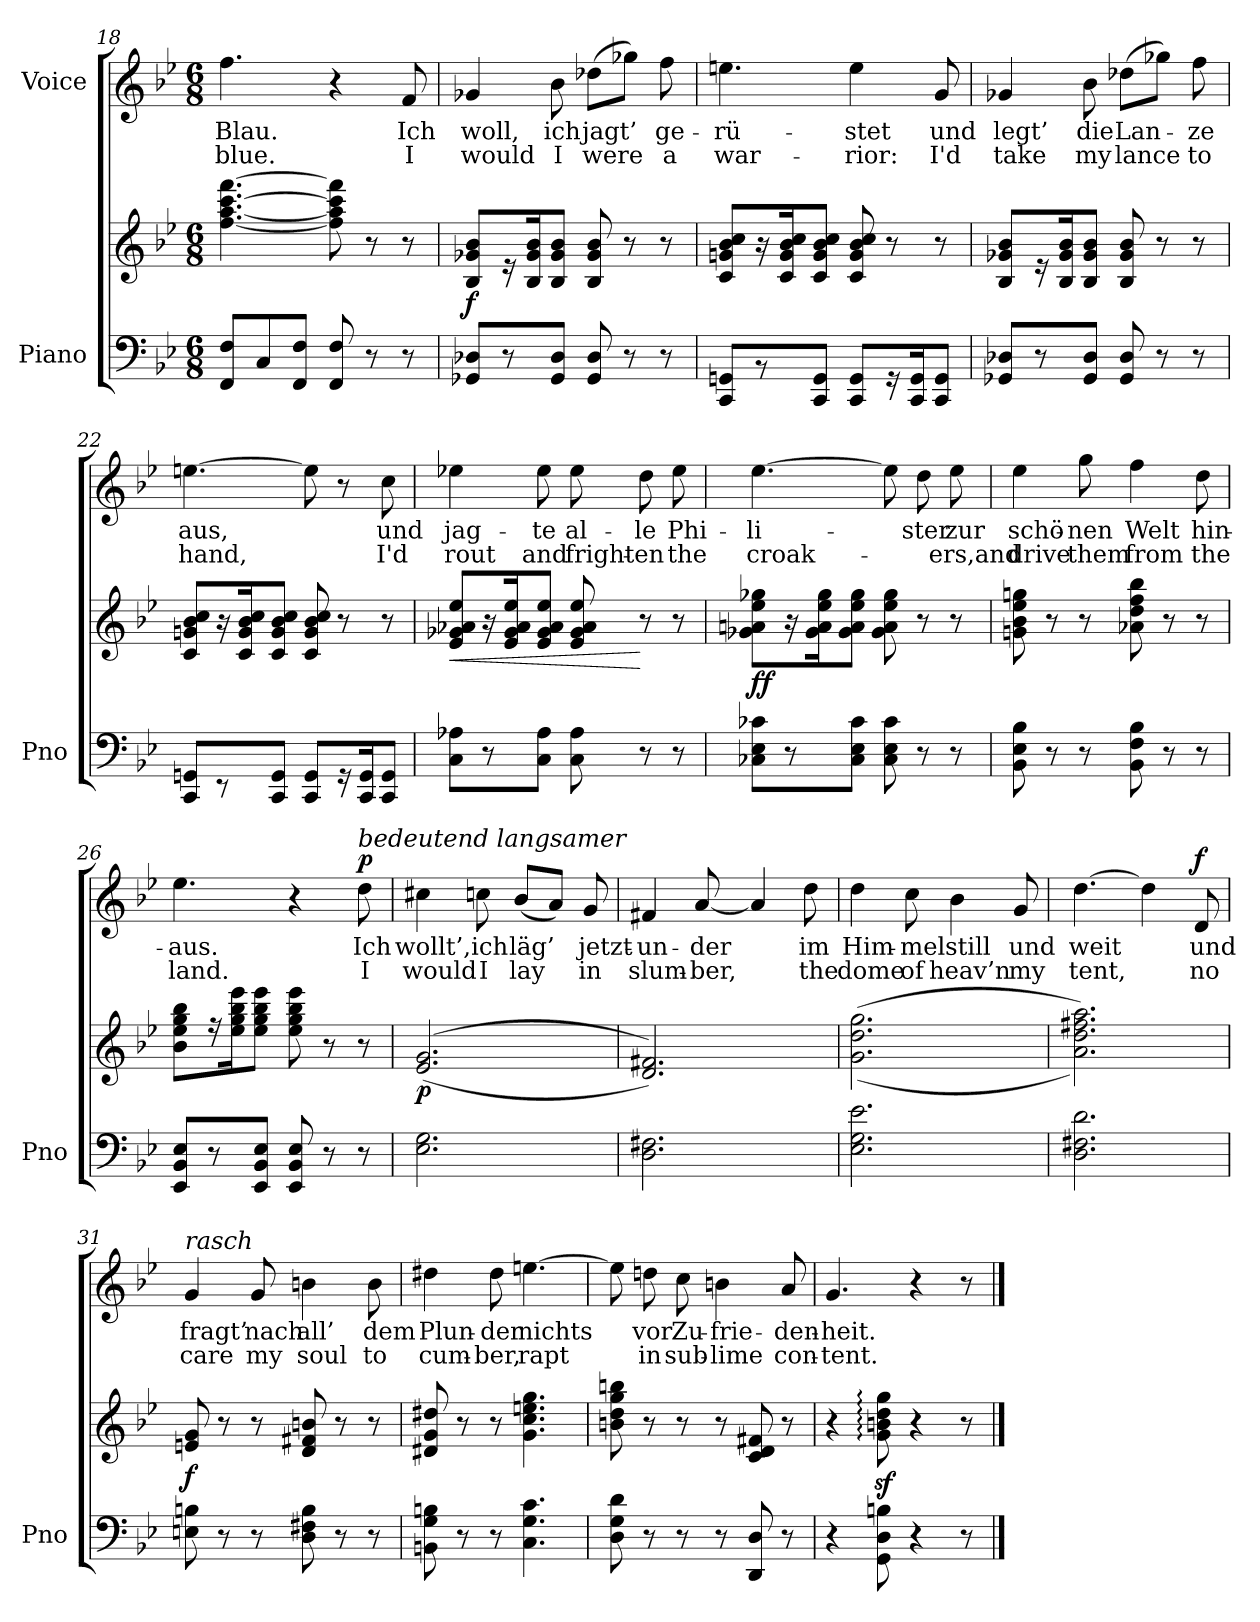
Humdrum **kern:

**kern	**kern	**dynam	**kern	**text	**text	**dynam
*part2	*part2	*part2	*part1	*part1	*part1	*part1
*staff3	*staff2	*staff2/3	*staff1	*staff1	*staff1	*staff1
*I"Piano	*	*	*I"Voice	*	*	*
*I'Pno	*	*	*	*	*	*
*clefF4	*clefG2	*	*clefG2	*	*	*
*k[b-e-]	*k[b-e-]	*	*k[b-e-]	*	*	*
*M6/8	*M6/8	*	*M6/8	*	*	*
=18	=18	=18	=18	=18	=18	=18
!	!	!	!	!LO:LY:b	!LO:LY:b	!
8FF/ 8F/L	[4.ff\ [4.aa\ [4.ccc\ [4.fff\	.	4.ff\	Blau.	blue.	.
8C/	.	.	.	.	.	.
8FF/ 8F/J	.	.	.	.	.	.
8FF/ 8F/	8ff\] 8aa\] 8ccc\] 8fff\]	.	4r	.	.	.
8r	8r	.	.	.	.	.
!	!	!	!	!LO:LY:b	!LO:LY:b	!
8r	8r	.	8f/	Ich	I	.
=19	=19	=19	=19	=19	=19	=19
!	!	!LO:DY:b	!	!LO:LY:b	!LO:LY:b	!
8GG-X/ 8D-X/L	8B-/ 8g-X/ 8b-/L	f	4g-X/	woll,	would	.
8r	16r	.	.	.	.	.
.	16B-/ 16g-/ 16b-/K	.	.	.	.	.
!	!	!	!	!LO:LY:b	!LO:LY:b	!
8GG-/ 8D-/J	8B-/ 8g-/ 8b-/J	.	8b-\	ich	I	.
!	!	!	!	!LO:LY:b	!LO:LY:b	!
8GG-/ 8D-/	8B-/ 8g-/ 8b-/	.	(>8dd-X\L	jagt’	were	.
8r	8r	.	8gg-X\J)	.	.	.
!	!	!	!	!LO:LY:b	!LO:LY:b	!
8r	8r	.	8ff\	ge-	a	.
=20	=20	=20	=20	=20	=20	=20
!	!	!	!	!LO:LY:b	!LO:LY:b	!
8CC/ 8GGn/L	8c/ 8gn/ 8b-/ 8cc/L	.	4.een\	-rü-	war-	.
8rBB	16r	.	.	.	.	.
.	16c/ 16g/ 16b-/ 16cc/K	.	.	.	.	.
8CC/ 8GG/J	8c/ 8g/ 8b-/ 8cc/J	.	.	.	.	.
!	!	!	!	!LO:LY:b	!LO:LY:b	!
8CC/ 8GG/L	8c/ 8g/ 8b-/ 8cc/	.	4ee\	-stet	-rior:	.
16rGG	8r	.	.	.	.	.
16CC/ 16GG/K	.	.	.	.	.	.
!	!	!	!	!LO:LY:b	!LO:LY:b	!
8CC/ 8GG/J	8r	.	8g/	und	I'd	.
!!LO:LB:g=z
=21	=21	=21	=21	=21	=21	=21
!	!	!	!	!LO:LY:b	!LO:LY:b	!
8GG-X/ 8D-X/L	8B-/ 8g-X/ 8b-/L	.	4g-X/	legt’	take	.
8r	16r	.	.	.	.	.
.	16B-/ 16g-/ 16b-/K	.	.	.	.	.
!	!	!	!	!LO:LY:b	!LO:LY:b	!
8GG-/ 8D-/J	8B-/ 8g-/ 8b-/J	.	8b-\	die	my	.
!	!	!	!	!LO:LY:b	!LO:LY:b	!
8GG-/ 8D-/	8B-/ 8g-/ 8b-/	.	(>8dd-X\L	Lan-	lance	.
8r	8r	.	8gg-X\J)	.	.	.
!	!	!	!	!LO:LY:b	!LO:LY:b	!
8r	8r	.	8ff\	-ze	to	.
=22	=22	=22	=22	=22	=22	=22
!	!	!	!	!LO:LY:b	!LO:LY:b	!
8CC/ 8GGn/L	8c/ 8gn/ 8b-/ 8cc/L	.	[4.een\	aus,	hand,	.
8r	16r	.	.	.	.	.
.	16c/ 16g/ 16b-/ 16cc/K	.	.	.	.	.
8CC/ 8GG/J	8c/ 8g/ 8b-/ 8cc/J	.	.	.	.	.
8CC/ 8GG/L	8c/ 8g/ 8b-/ 8cc/	.	8ee\]	.	.	.
16rGG	8r	.	8r	.	.	.
16CC/ 16GG/K	.	.	.	.	.	.
!	!	!	!	!LO:LY:b	!LO:LY:b	!
8CC/ 8GG/J	8r	.	8cc\	und	I'd	.
=23	=23	=23	=23	=23	=23	=23
!	!	!LO:HP:b	!	!LO:LY:b	!LO:LY:b	!
8C\ 8A-X\L	8e-/ 8g-X/ 8a-X/ 8ee-/L	<	4ee-X\	jag-	rout	.
8r	16r	.	.	.	.	.
.	16e-/ 16g-/ 16a-/ 16ee-/K	.	.	.	.	.
!	!	!	!	!LO:LY:b	!LO:LY:b	!
8C\ 8A-\J	8e-/ 8g-/ 8a-/ 8ee-/J	.	8ee-\	-te	and	.
!	!	!	!	!LO:LY:b	!LO:LY:b	!
8C\ 8A-\	8e-/ 8g-/ 8a-/ 8ee-/	.	8ee-\	al-	fright-	.
!	!	!	!	!LO:LY:b	!LO:LY:b	!
8r	8r	[	8dd\	-le	-en	.
!	!	!	!	!LO:LY:b	!LO:LY:b	!
8r	8r	.	8ee-\	Phi-	the	.
=24	=24	=24	=24	=24	=24	=24
!	!	!LO:DY:b	!	!LO:LY:b	!LO:LY:b	!
8C-X\ 8E-\ 8c-X\L	8g-X\ 8an\ 8ee-\ 8gg-X\L	ff	[4.ee-\	-li-	croak-	.
8r	16r	.	.	.	.	.
.	16g-\ 16a\ 16ee-\ 16gg-\K	.	.	.	.	.
8C-\ 8E-\ 8c-\J	8g-\ 8a\ 8ee-\ 8gg-\J	.	.	.	.	.
8C-\ 8E-\ 8c-\	8g-\ 8a\ 8ee-\ 8gg-\	.	8ee-\]	.	.	.
!	!	!	!	!LO:LY:b	!	!
8r	8r	.	8dd\	-ster	.	.
!	!	!	!	!LO:LY:b	!LO:LY:b	!
8r	8r	.	8ee-\	zur	-ers,and	.
!!LO:LB:g=z
=25	=25	=25	=25	=25	=25	=25
!	!	!	!	!LO:LY:b	!LO:LY:b	!
8BB-\ 8E-\ 8B-\	8gn\ 8b-\ 8ee-\ 8ggn\	.	4ee-\	schö-	drive	.
8r	8r	.	.	.	.	.
!	!	!	!	!LO:LY:b	!LO:LY:b	!
8r	8r	.	8gg\	-nen	them	.
!	!	!	!	!LO:LY:b	!LO:LY:b	!
8BB-\ 8F\ 8B-\	8a-X\ 8dd\ 8ff\ 8bb-\	.	4ff\	Welt	from	.
8r	8r	.	.	.	.	.
!	!	!	!	!LO:LY:b	!LO:LY:b	!
8r	8r	.	8dd\	hin-	the	.
=26	=26	=26	=26	=26	=26	=26
!	!	!	!	!LO:LY:b	!LO:LY:b	!
8EE-/ 8BB-/ 8E-/L	8b-\ 8ee-\ 8gg\ 8bb-\L	.	4.ee-\	-aus.	land.	.
8r	16rff	.	.	.	.	.
.	16ee-\ 16gg\ 16bb-\ 16eee-\K	.	.	.	.	.
8EE-/ 8BB-/ 8E-/J	8ee-\ 8gg\ 8bb-\ 8eee-\J	.	.	.	.	.
8EE-/ 8BB-/ 8E-/	8ee-\ 8gg\ 8bb-\ 8eee-\	.	4r	.	.	.
8r	8r	.	.	.	.	.
!	!	!	!LO:TX:a:i:t=bedeutend langsamer	!	!	!
!	!	!	!	!LO:LY:b	!LO:LY:b	!LO:DY:a
8r	8r	.	8dd\	Ich	I	p
=27	=27	=27	=27	=27	=27	=27
!	!	!LO:DY:b	!	!LO:LY:b	!LO:LY:b	!
2.E-\ 2.G\	(>(<2.e-/ 2.g/	p	4cc#X\	wollt’,	would	.
!	!	!	!	!LO:LY:b	!LO:LY:b	!
.	.	.	8ccn\	ich	I	.
!	!	!	!	!LO:LY:b	!LO:LY:b	!
.	.	.	(<8b-/L	läg’	lay	.
.	.	.	8a/J)	.	.	.
!	!	!	!	!LO:LY:b	!LO:LY:b	!
.	.	.	8g/	jetzt-	in	.
=28	=28	=28	=28	=28	=28	=28
!	!	!	!	!LO:LY:b	!LO:LY:b	!
2.D\ 2.F#X\	2.d/ 2.f#X/))	.	4f#X/	-un-	slum-	.
!	!	!	!	!LO:LY:b	!LO:LY:b	!
.	.	.	[8a/	-der	-ber,	.
.	.	.	4a/]	.	.	.
!	!	!	!	!LO:LY:b	!LO:LY:b	!
.	.	.	8dd\	im	the	.
=29	=29	=29	=29	=29	=29	=29
!	!	!	!	!LO:LY:b	!LO:LY:b	!
2.E-\ 2.G\ 2.e-\	(<(>2.g\ 2.dd\ 2.gg\	.	4dd\	Him-	dome	.
!	!	!	!	!LO:LY:b	!LO:LY:b	!
.	.	.	8cc\	-mel	of	.
!	!	!	!	!LO:LY:b	!LO:LY:b	!
.	.	.	4b-\	still	heav’n	.
!	!	!	!	!LO:LY:b	!LO:LY:b	!
.	.	.	8g/	und	my	.
!!LO:LB:g=z
=30	=30	=30	=30	=30	=30	=30
!	!	!	!	!LO:LY:b	!LO:LY:b	!
2.D\ 2.F#X\ 2.d\	2.a\ 2.dd\ 2.ff#X\ 2.aa\))	.	[4.dd\	weit	tent,	.
.	.	.	4dd\]	.	.	.
!	!	!	!	!LO:LY:b	!LO:LY:b	!LO:DY:a
.	.	.	8d/	und	no	f
=31	=31	=31	=31	=31	=31	=31
!	!	!	!LO:TX:a:i:t=rasch	!	!	!
!	!	!LO:DY:b	!	!LO:LY:b	!LO:LY:b	!
8En\ 8Bn\	8en/ 8g/	f	4g/	fragt’	care	.
8r	8r	.	.	.	.	.
!	!	!	!	!LO:LY:b	!LO:LY:b	!
8r	8r	.	8g/	nach	my	.
!	!	!	!	!LO:LY:b	!LO:LY:b	!
8D\ 8F#X\ 8B\	8d/ 8f#X/ 8bn/	.	4bn\	all’	soul	.
8r	8r	.	.	.	.	.
!	!	!	!	!LO:LY:b	!LO:LY:b	!
8r	8r	.	8b\	dem	to	.
=32	=32	=32	=32	=32	=32	=32
!	!	!	!	!LO:LY:b	!LO:LY:b	!
8BBn\ 8G\ 8Bn\	8d#X/ 8g/ 8dd#X/	.	4dd#X\	Plun-	cum-	.
8r	8r	.	.	.	.	.
!	!	!	!	!LO:LY:b	!LO:LY:b	!
8r	8r	.	8dd#\	-der	-ber,	.
!	!	!	!	!LO:LY:b	!LO:LY:b	!
4.C\ 4.G\ 4.c\	4.g\ 4.cc\ 4.een\ 4.gg\	.	[4.een\	nichts	rapt	.
=33	=33	=33	=33	=33	=33	=33
8D\ 8G\ 8d\	8bn\ 8dd\ 8gg\ 8bbn\	.	8ee\]	.	.	.
!	!	!	!	!LO:LY:b	!LO:LY:b	!
8r	8r	.	8ddn\	vor	in	.
!	!	!	!	!LO:LY:b	!LO:LY:b	!
8r	8r	.	8cc\	Zu-	sub-	.
!	!	!	!	!LO:LY:b	!LO:LY:b	!
8r	8r	.	4bn\	-frie-	-lime	.
8DD/ 8D/	8c/ 8d/ 8f#X/	.	.	.	.	.
!	!	!	!	!LO:LY:b	!LO:LY:b	!
8r	8r	.	8a/	-den-	con-	.
=34	=34	=34	=34	=34	=34	=34
!	!	!	!	!LO:LY:b	!LO:LY:b	!
4r	4r	.	4.g/	-heit.	-tent.	.
8GG\ 8D\ 8Bn\	8g\z<: 8bn\z<: 8dd\z<: 8gg\z<:	.	.	.	.	.
4r	4r	.	4r	.	.	.
8r	8r	.	8r	.	.	.
==	==	==	==	==	==	==
*-	*-	*-	*-	*-	*-	*-
